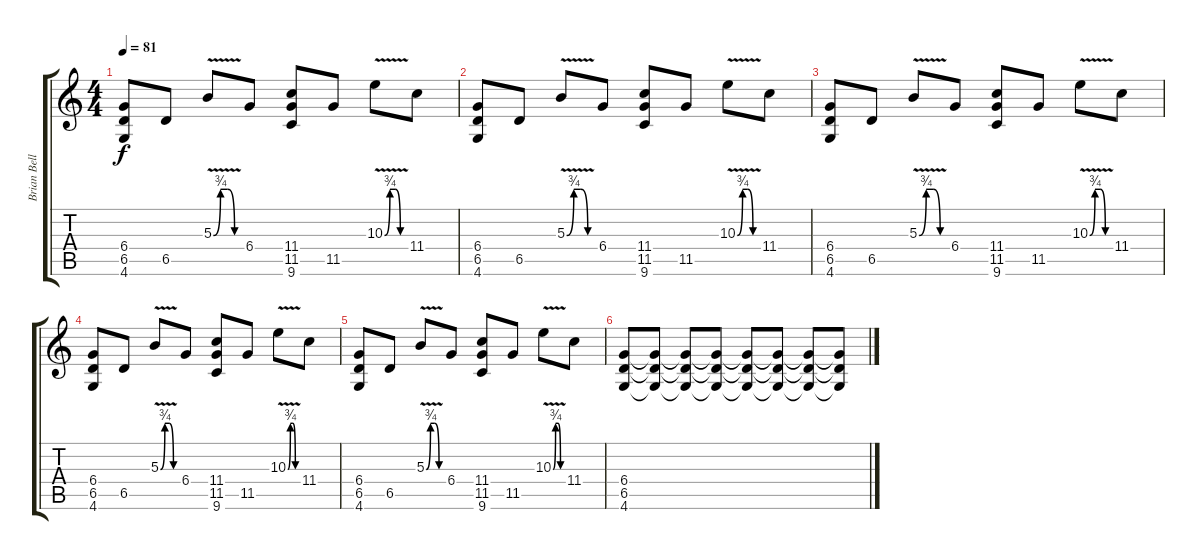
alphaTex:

\track ("Brian Bell-Distortion" "Brian Bell") {instrument overdrivenguitar}
\staff {score tabs}
\tuning (Eb4 Bb3 Gb3 Db3 Ab2 Eb2) {hide}
\ts (4 4)
\tempo 81
\clef g2
\ks c
(6.4 6.5 4.6).8{dy f} 6.5.8 5.3{be (custom 0 0 15 3 30 3 45 0 60 0) v}.8 6.4.8 (11.4 11.5 9.6).8 11.5.8 10.3{be (custom 0 0 15 3 30 3 45 0 60 0) v}.8 11.4.8 |
(6.4 6.5 4.6).8 6.5.8 5.3{be (custom 0 0 15 3 30 3 45 0 60 0) v}.8 6.4.8 (11.4 11.5 9.6).8 11.5.8 10.3{be (custom 0 0 15 3 30 3 45 0 60 0) v}.8 11.4.8 |
(6.4 6.5 4.6).8 6.5.8 5.3{be (custom 0 0 15 3 30 3 45 0 60 0) v}.8 6.4.8 (11.4 11.5 9.6).8 11.5.8 10.3{be (custom 0 0 15 3 30 3 45 0 60 0) v}.8 11.4.8 |
(6.4 6.5 4.6).8 6.5.8 5.3{be (custom 0 0 15 3 30 3 45 0 60 0) v}.8 6.4.8 (11.4 11.5 9.6).8 11.5.8 10.3{be (custom 0 0 15 3 30 3 45 0 60 0) v}.8 11.4.8 |
(6.4 6.5 4.6).8 6.5.8 5.3{be (custom 0 0 15 3 30 3 45 0 60 0) v}.8 6.4.8 (11.4 11.5 9.6).8 11.5.8 10.3{be (custom 0 0 15 3 30 3 45 0 60 0) v}.8 11.4.8 |
(6.4 6.5 4.6).8 (6.4{t} 6.5{t} 4.6{t}).8 (6.4{t} 6.5{t} 4.6{t}).8 (6.4{t} 6.5{t} 4.6{t}).8 (6.4{t} 6.5{t} 4.6{t}).8 (6.4{t} 6.5{t} 4.6{t}).8 (6.4{t} 6.5{t} 4.6{t}).8 (6.4{t} 6.5{t} 4.6{t}).8
